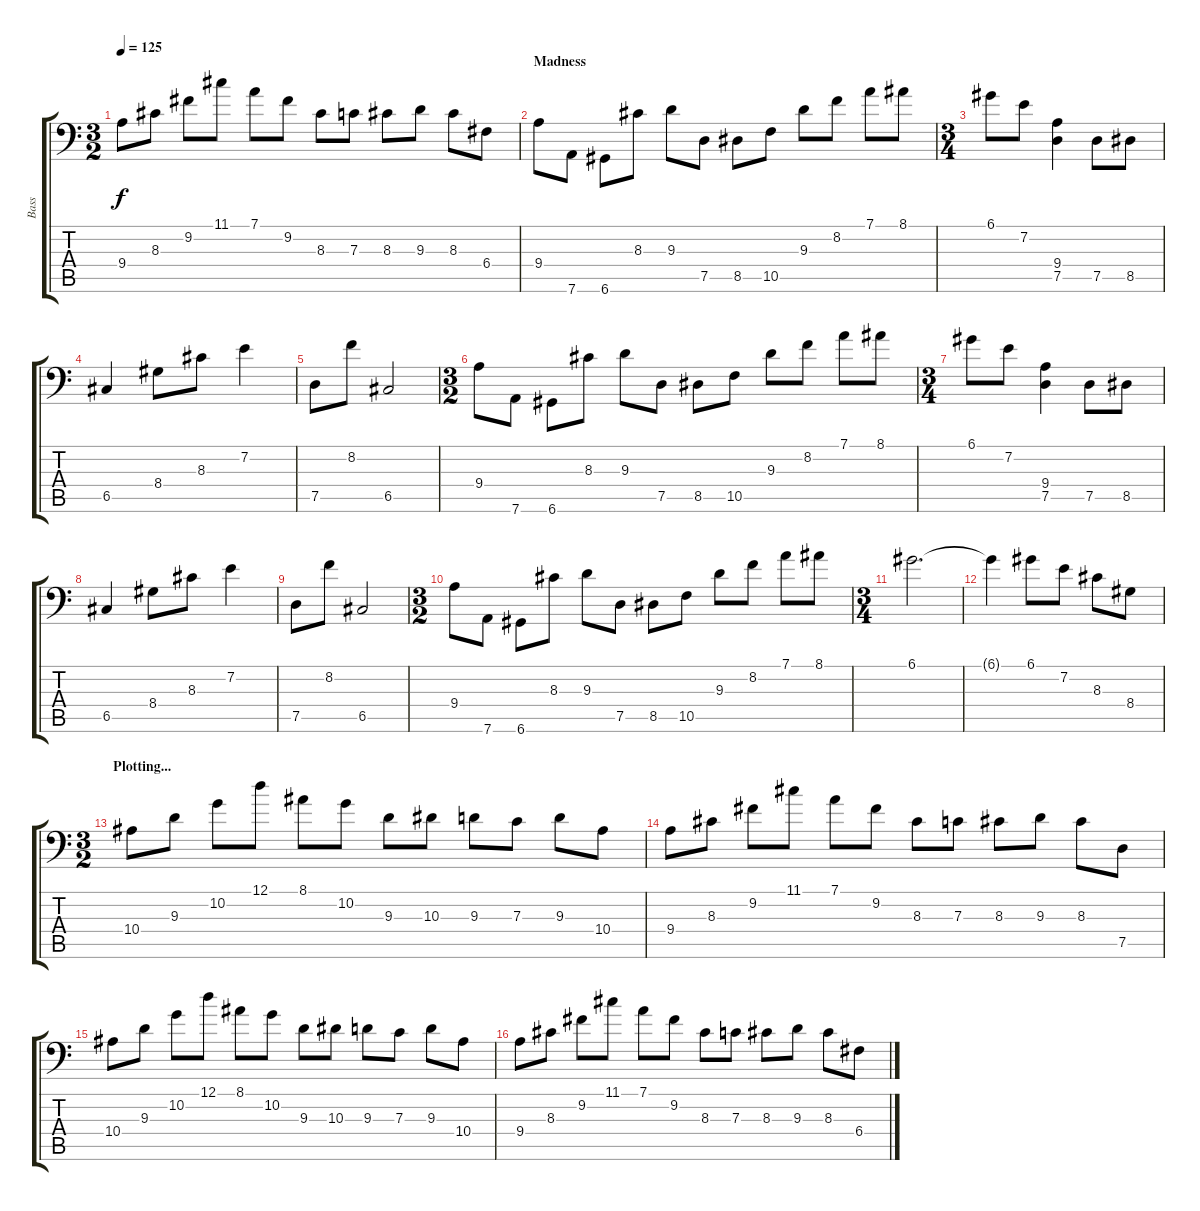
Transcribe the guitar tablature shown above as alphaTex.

\track ("Bass" "Bass") {instrument fretlessbass}
\staff {score tabs}
\tuning (D3 A2 F2 C2 G1 D1) {hide}
\ts (3 2)
\tempo 125
\clef f4
\ks c
9.4.8{dy f} 8.3.8 9.2.8 11.1.8 7.1.8 9.2.8 8.3.8 7.3.8 8.3.8 9.3.8 8.3.8 6.4.8 |
\section ("" "Madness")
9.4.8 7.6.8 6.6.8 8.3.8 9.3.8 7.5.8 8.5.8 10.5.8 9.3.8 8.2.8 7.1.8 8.1.8 |
\ts (3 4)
6.1.8 7.2.8 (9.4 7.5).4 7.5.8 8.5.8 |
6.5.4 8.4.8 8.3.8 7.2.4 |
7.5.8 8.2.8 6.5.2 |
\ts (3 2)
9.4.8 7.6.8 6.6.8 8.3.8 9.3.8 7.5.8 8.5.8 10.5.8 9.3.8 8.2.8 7.1.8 8.1.8 |
\ts (3 4)
6.1.8 7.2.8 (9.4 7.5).4 7.5.8 8.5.8 |
6.5.4 8.4.8 8.3.8 7.2.4 |
7.5.8 8.2.8 6.5.2 |
\ts (3 2)
9.4.8 7.6.8 6.6.8 8.3.8 9.3.8 7.5.8 8.5.8 10.5.8 9.3.8 8.2.8 7.1.8 8.1.8 |
\ts (3 4)
6.1.2{d} |
6.1{t}.4 6.1.8 7.2.8 8.3.8 8.4.8 |
\ts (3 2)
\section ("" "Plotting...")
10.4.8 9.3.8 10.2.8 12.1.8 8.1.8 10.2.8 9.3.8 10.3.8 9.3.8 7.3.8 9.3.8 10.4.8 |
9.4.8 8.3.8 9.2.8 11.1.8 7.1.8 9.2.8 8.3.8 7.3.8 8.3.8 9.3.8 8.3.8 7.5.8 |
10.4.8 9.3.8 10.2.8 12.1.8 8.1.8 10.2.8 9.3.8 10.3.8 9.3.8 7.3.8 9.3.8 10.4.8 |
9.4.8 8.3.8 9.2.8 11.1.8 7.1.8 9.2.8 8.3.8 7.3.8 8.3.8 9.3.8 8.3.8 6.4.8
